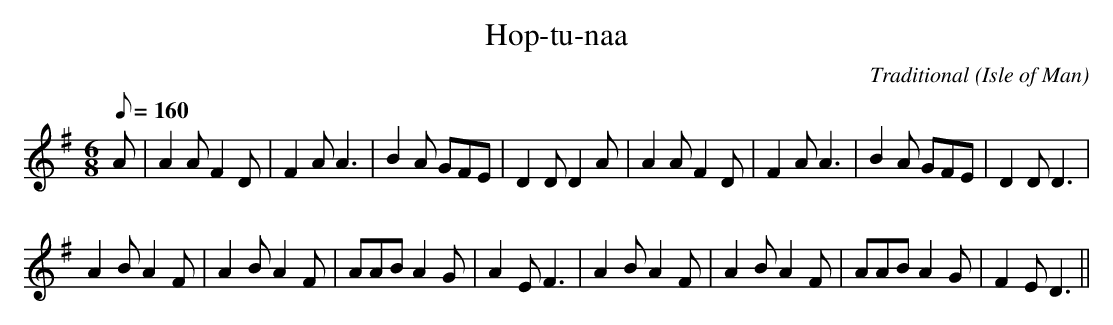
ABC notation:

X:1
T:Hop-tu-naa
C:Traditional
O:Isle of Man
M:6/8
Q:160
K:G
A|A2A F2D|F2A A3|B2A GFE|D2D D2A|A2A F2D|F2A A3|B2A GFE|D2D D3|
A2B A2F|A2B A2F|AAB A2G|A2E F3|A2B A2F|A2B A2F|AAB A2G|F2E D3||
